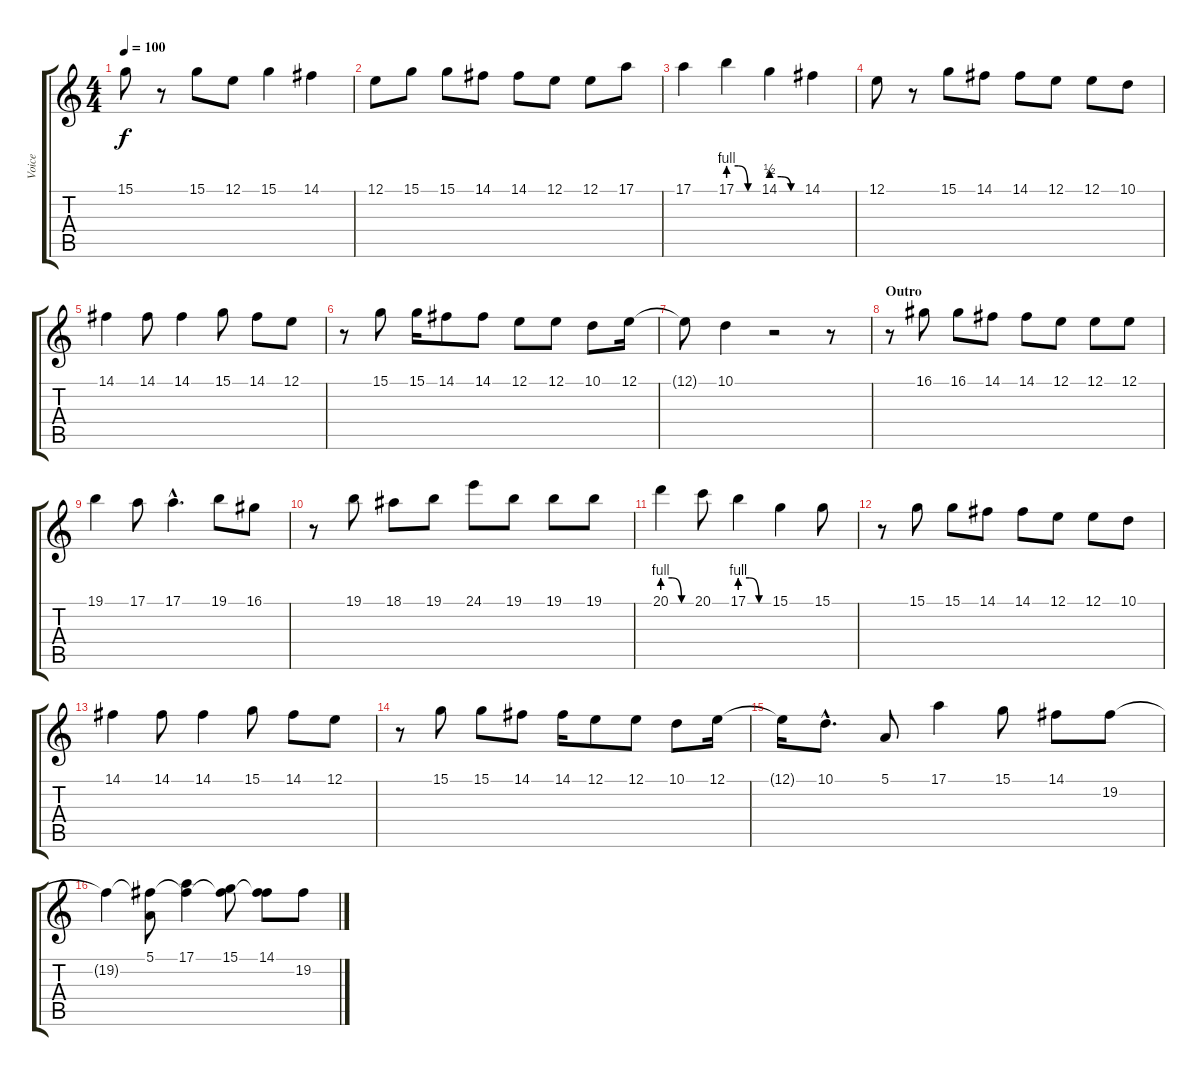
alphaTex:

\track ("Voice" "Voice") {instrument piccolo}
\staff {score tabs}
\tuning (E4 B3 G3 D3 A2 E2) {hide}
\ts (4 4)
\tempo 100
\clef g2
\ks c
15.1.8{dy f} r.8 15.1.8 12.1.8 15.1.4 14.1.4 |
12.1.8 15.1.8 15.1.8 14.1.8 14.1.8 12.1.8 12.1.8 17.1.8 |
17.1.4 17.1{be (custom 0 4 20 4 40 0 60 0)}.4 14.1{be (custom 0 2 20 2 40 0 60 0)}.4 14.1.4 |
12.1.8 r.8 15.1.8 14.1.8 14.1.8 12.1.8 12.1.8 10.1.8 |
14.1.4 14.1.8 14.1.4 15.1.8 14.1.8 12.1.8 |
r.8 15.1.8 15.1.16 14.1.8 14.1.8 12.1.8 12.1.8 10.1.8 12.1.16 |
12.1{t}.8 10.1.4 r.2 r.8 |
\section ("" "Outro")
r.8 16.1.8 16.1.8 14.1.8 14.1.8 12.1.8 12.1.8 12.1.8 |
19.1.4 17.1.8 17.1{hac}.4{d} 19.1.8 16.1.8 |
r.8 19.1.8 18.1.8 19.1.8 24.1.8 19.1.8 19.1.8 19.1.8 |
20.1{be (custom 0 4 20 4 40 0 60 0)}.4 20.1.8 17.1{be (custom 0 4 20 4 40 0 60 0)}.4 15.1.4 15.1.8 |
r.8 15.1.8 15.1.8 14.1.8 14.1.8 12.1.8 12.1.8 10.1.8 |
14.1.4 14.1.8 14.1.4 15.1.8 14.1.8 12.1.8 |
r.8 15.1.8 15.1.8 14.1.8 14.1.16 12.1.8 12.1.8 10.1.8 12.1.16 |
12.1{t}.16 10.1{hac}.8{d} 5.1.8 17.1.4 15.1.8 14.1.8 19.2.8 |
19.2{t}.4 (5.1 19.2{t}).8 (17.1 19.2{t}).4 (15.1 19.2{t}).8 (14.1 19.2{t}).8 19.2.8
